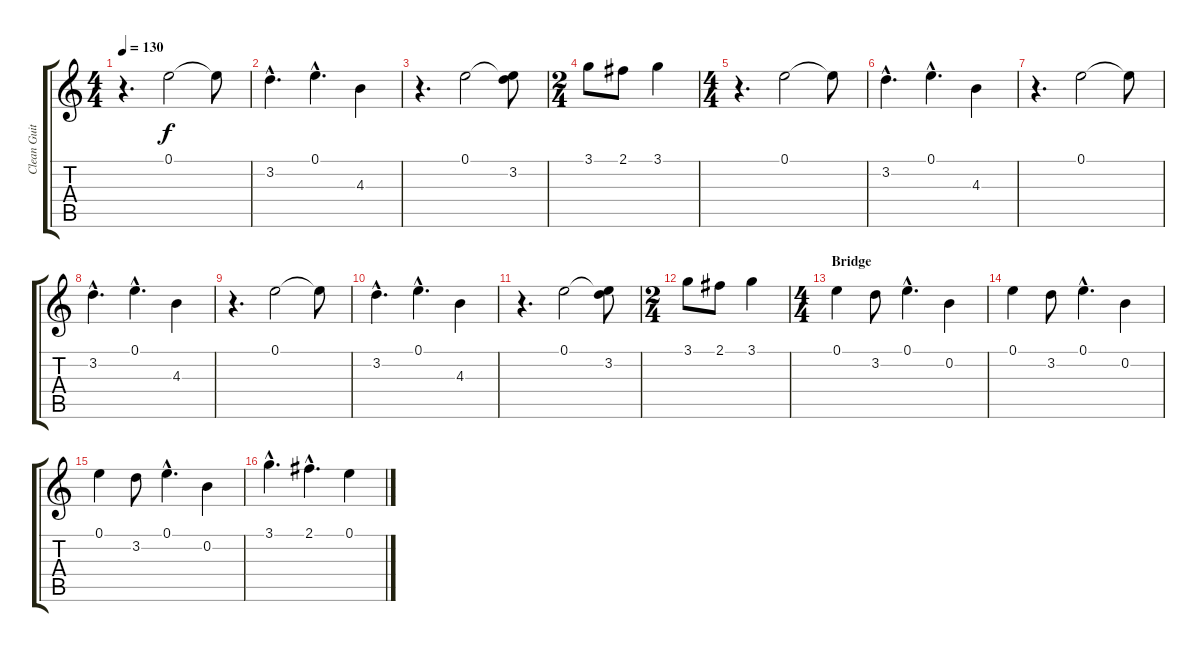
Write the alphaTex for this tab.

\track ("Clean Guitar" "Clean Guit") {instrument electricguitarclean}
\staff {score tabs}
\tuning (E4 B3 G3 D3 A2 E2) {hide}
\ts (4 4)
\tempo 130
\clef g2
\ks c
r.4{d dy f} 0.1.2 0.1{t}.8 |
3.2{hac}.4{d} 0.1{hac}.4{d} 4.3.4 |
r.4{d} 0.1.2 (0.1{t} 3.2).8 |
\ts (2 4)
3.1.8 2.1.8 3.1.4 |
\ts (4 4)
r.4{d} 0.1.2 0.1{t}.8 |
3.2{hac}.4{d} 0.1{hac}.4{d} 4.3.4 |
r.4{d} 0.1.2 0.1{t}.8 |
3.2{hac}.4{d} 0.1{hac}.4{d} 4.3.4 |
r.4{d} 0.1.2 0.1{t}.8 |
3.2{hac}.4{d} 0.1{hac}.4{d} 4.3.4 |
r.4{d} 0.1.2 (0.1{t} 3.2).8 |
\ts (2 4)
3.1.8 2.1.8 3.1.4 |
\ts (4 4)
\section ("" "Bridge")
0.1.4 3.2.8 0.1{hac}.4{d} 0.2.4 |
0.1.4 3.2.8 0.1{hac}.4{d} 0.2.4 |
0.1.4 3.2.8 0.1{hac}.4{d} 0.2.4 |
3.1{hac}.4{d} 2.1{hac}.4{d} 0.1.4
